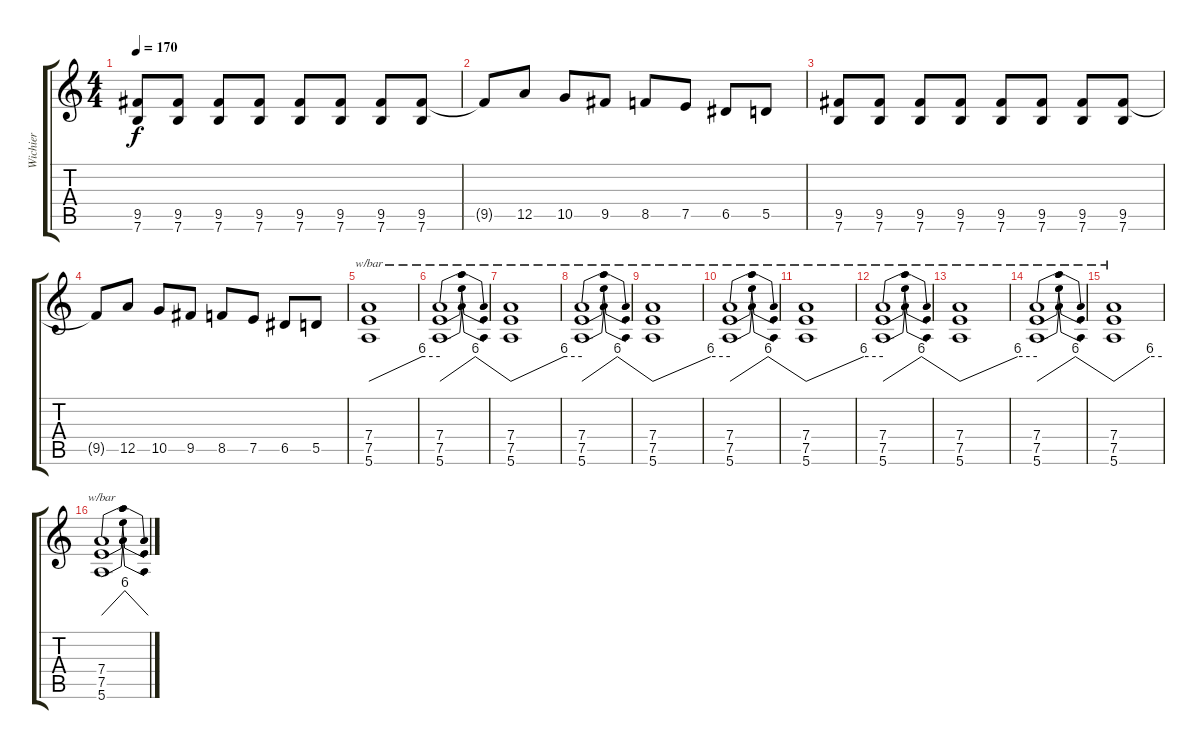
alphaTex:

\track ("Wichier" "Wichier") {instrument distortionguitar}
\staff {score tabs}
\tuning (E4 B3 G3 D3 A2 E2) {hide}
\ts (4 4)
\tempo 170
\clef g2
\ks c
(9.5 7.6).8{dy f} (9.5 7.6).8 (9.5 7.6).8 (9.5 7.6).8 (9.5 7.6).8 (9.5 7.6).8 (9.5 7.6).8 (9.5 7.6).8 |
9.5{t}.8 12.5.8 10.5.8 9.5.8 8.5.8 7.5.8 6.5.8 5.5.8 |
(9.5 7.6).8 (9.5 7.6).8 (9.5 7.6).8 (9.5 7.6).8 (9.5 7.6).8 (9.5 7.6).8 (9.5 7.6).8 (9.5 7.6).8 |
9.5{t}.8 12.5.8 10.5.8 9.5.8 8.5.8 7.5.8 6.5.8 5.5.8 |
(7.4 7.5 5.6).1{tbe (custom default 0 0 45 24 60 24)} |
(7.4 7.5 5.6).1{tbe (dip default 0 0 30 24 60 0)} |
(7.4 7.5 5.6).1{tbe (custom default 0 0 45 24 60 24)} |
(7.4 7.5 5.6).1{tbe (dip default 0 0 30 24 60 0)} |
(7.4 7.5 5.6).1{tbe (custom default 0 0 45 24 60 24)} |
(7.4 7.5 5.6).1{tbe (dip default 0 0 30 24 60 0)} |
(7.4 7.5 5.6).1{tbe (custom default 0 0 45 24 60 24)} |
(7.4 7.5 5.6).1{tbe (dip default 0 0 30 24 60 0)} |
(7.4 7.5 5.6).1{tbe (custom default 0 0 45 24 60 24)} |
(7.4 7.5 5.6).1{tbe (dip default 0 0 30 24 60 0)} |
(7.4 7.5 5.6).1{tbe (custom default 0 0 45 24 60 24)} |
(7.4 7.5 5.6).1{tbe (dip default 0 0 30 24 60 0)}
